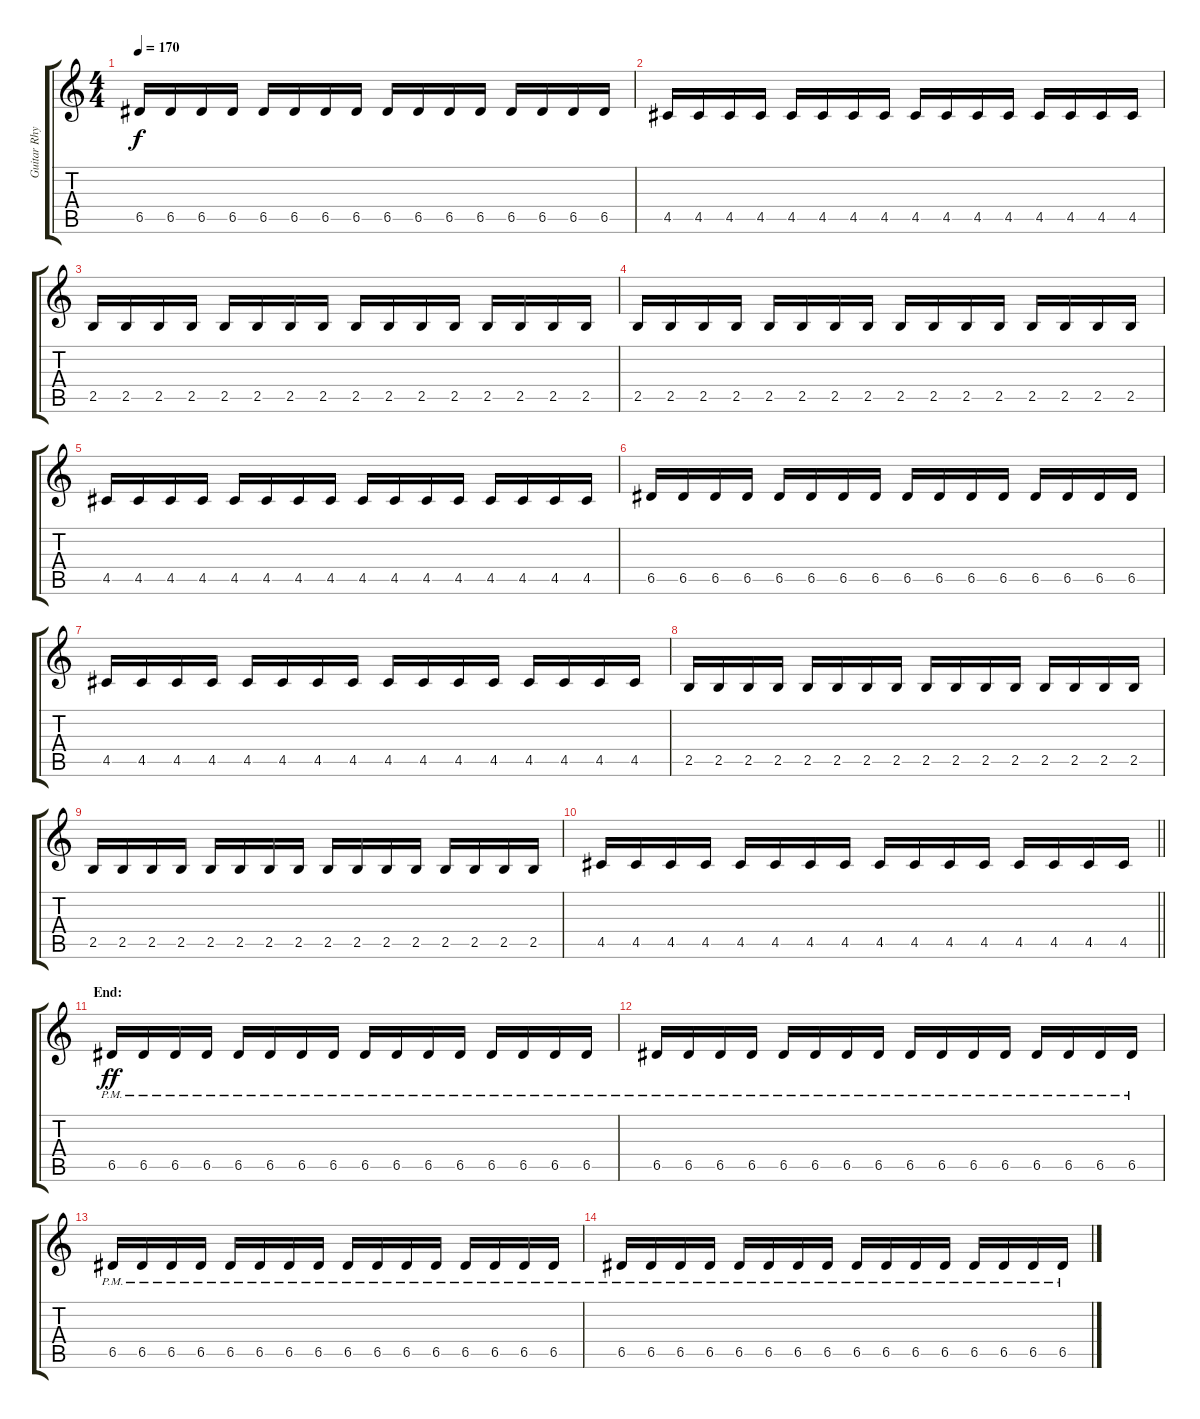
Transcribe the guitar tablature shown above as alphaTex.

\track ("Guitar Rhythm" "Guitar Rhy") {instrument distortionguitar}
\staff {score tabs}
\tuning (E4 B3 G3 D3 A2 E2) {hide}
\ts (4 4)
\tempo 170
\clef g2
\ks c
6.5.16{dy f} 6.5.16 6.5.16 6.5.16 6.5.16 6.5.16 6.5.16 6.5.16 6.5.16 6.5.16 6.5.16 6.5.16 6.5.16 6.5.16 6.5.16 6.5.16 |
4.5.16 4.5.16 4.5.16 4.5.16 4.5.16 4.5.16 4.5.16 4.5.16 4.5.16 4.5.16 4.5.16 4.5.16 4.5.16 4.5.16 4.5.16 4.5.16 |
2.5.16 2.5.16 2.5.16 2.5.16 2.5.16 2.5.16 2.5.16 2.5.16 2.5.16 2.5.16 2.5.16 2.5.16 2.5.16 2.5.16 2.5.16 2.5.16 |
2.5.16 2.5.16 2.5.16 2.5.16 2.5.16 2.5.16 2.5.16 2.5.16 2.5.16 2.5.16 2.5.16 2.5.16 2.5.16 2.5.16 2.5.16 2.5.16 |
4.5.16 4.5.16 4.5.16 4.5.16 4.5.16 4.5.16 4.5.16 4.5.16 4.5.16 4.5.16 4.5.16 4.5.16 4.5.16 4.5.16 4.5.16 4.5.16 |
6.5.16 6.5.16 6.5.16 6.5.16 6.5.16 6.5.16 6.5.16 6.5.16 6.5.16 6.5.16 6.5.16 6.5.16 6.5.16 6.5.16 6.5.16 6.5.16 |
4.5.16 4.5.16 4.5.16 4.5.16 4.5.16 4.5.16 4.5.16 4.5.16 4.5.16 4.5.16 4.5.16 4.5.16 4.5.16 4.5.16 4.5.16 4.5.16 |
2.5.16 2.5.16 2.5.16 2.5.16 2.5.16 2.5.16 2.5.16 2.5.16 2.5.16 2.5.16 2.5.16 2.5.16 2.5.16 2.5.16 2.5.16 2.5.16 |
2.5.16 2.5.16 2.5.16 2.5.16 2.5.16 2.5.16 2.5.16 2.5.16 2.5.16 2.5.16 2.5.16 2.5.16 2.5.16 2.5.16 2.5.16 2.5.16 |
\barLineRight lightlight
4.5.16 4.5.16 4.5.16 4.5.16 4.5.16 4.5.16 4.5.16 4.5.16 4.5.16 4.5.16 4.5.16 4.5.16 4.5.16 4.5.16 4.5.16 4.5.16 |
\section ("" "End:")
6.5{pm}.16{dy ff} 6.5{pm}.16 6.5{pm}.16 6.5{pm}.16 6.5{pm}.16 6.5{pm}.16 6.5{pm}.16 6.5{pm}.16 6.5{pm}.16 6.5{pm}.16 6.5{pm}.16 6.5{pm}.16 6.5{pm}.16 6.5{pm}.16 6.5{pm}.16 6.5{pm}.16 |
6.5{pm}.16 6.5{pm}.16 6.5{pm}.16 6.5{pm}.16 6.5{pm}.16 6.5{pm}.16 6.5{pm}.16 6.5{pm}.16 6.5{pm}.16 6.5{pm}.16 6.5{pm}.16 6.5{pm}.16 6.5{pm}.16 6.5{pm}.16 6.5{pm}.16 6.5{pm}.16 |
6.5{pm}.16 6.5{pm}.16 6.5{pm}.16 6.5{pm}.16 6.5{pm}.16 6.5{pm}.16 6.5{pm}.16 6.5{pm}.16 6.5{pm}.16 6.5{pm}.16 6.5{pm}.16 6.5{pm}.16 6.5{pm}.16 6.5{pm}.16 6.5{pm}.16 6.5{pm}.16 |
6.5{pm}.16 6.5{pm}.16 6.5{pm}.16 6.5{pm}.16 6.5{pm}.16 6.5{pm}.16 6.5{pm}.16 6.5{pm}.16 6.5{pm}.16 6.5{pm}.16 6.5{pm}.16 6.5{pm}.16 6.5{pm}.16 6.5{pm}.16 6.5{pm}.16 6.5{pm}.16
